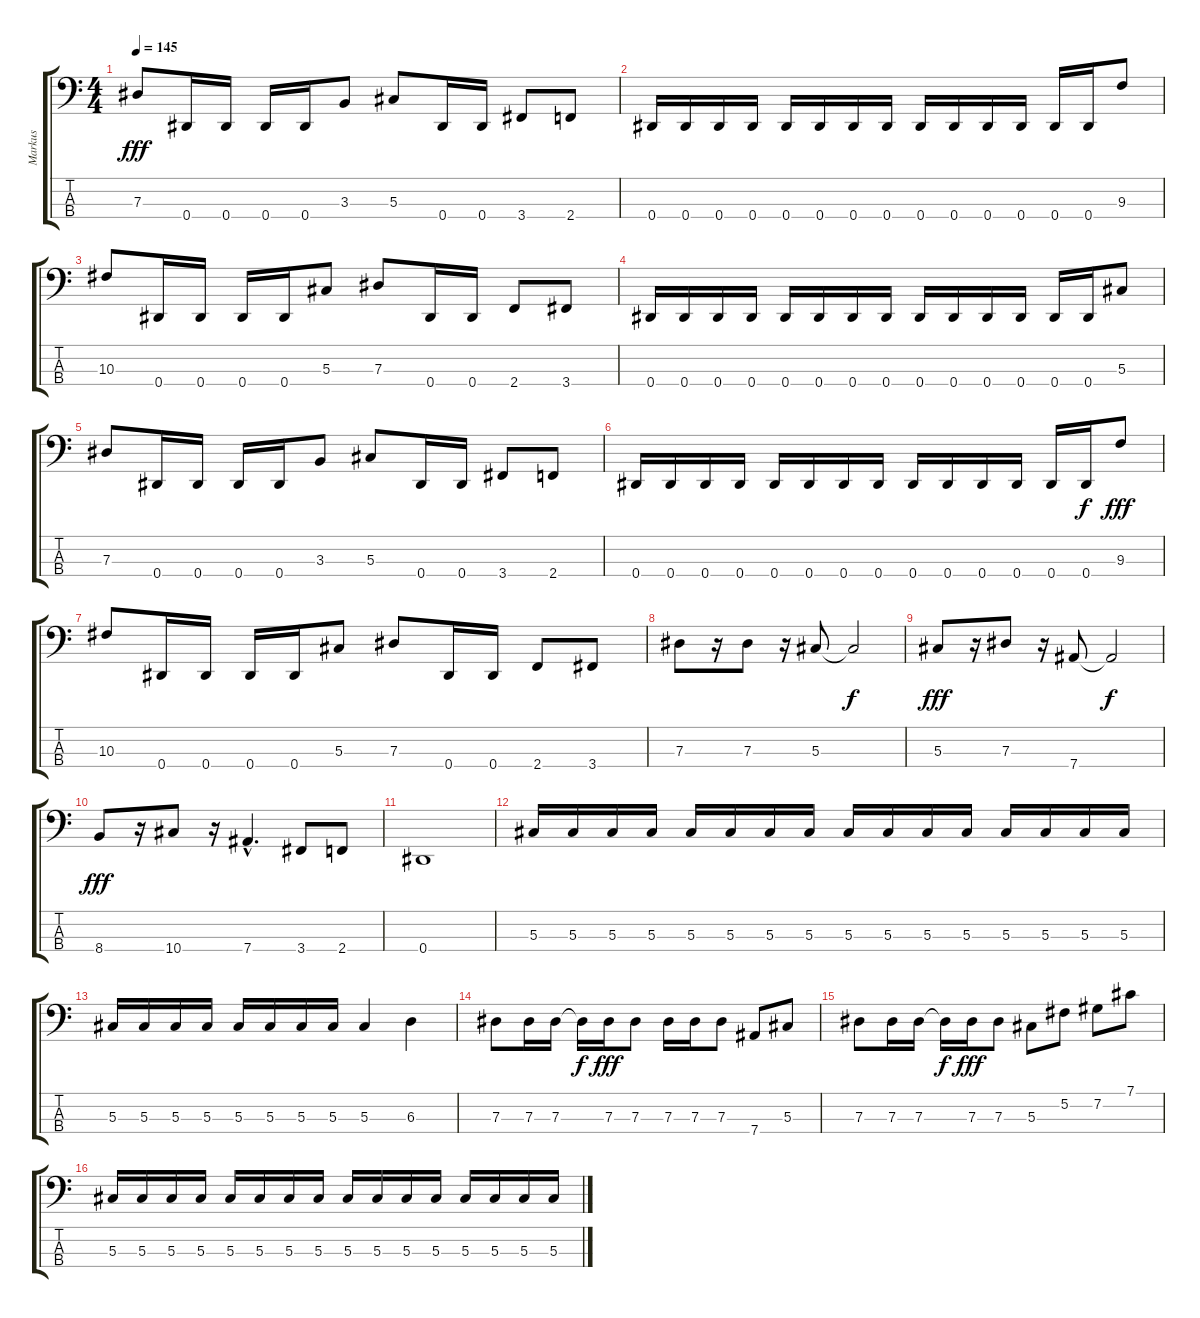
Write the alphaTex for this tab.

\track ("Markus" "Markus") {instrument electricbasspick}
\staff {score tabs}
\tuning (Gb2 Db2 Ab1 Eb1) {hide}
\ts (4 4)
\tempo 145
\clef f4
\ks c
7.3.8{dy fff} 0.4.16 0.4.16 0.4.16 0.4.16 3.3.8 5.3.8 0.4.16 0.4.16 3.4.8 2.4.8 |
0.4.16 0.4.16 0.4.16 0.4.16 0.4.16 0.4.16 0.4.16 0.4.16 0.4.16 0.4.16 0.4.16 0.4.16 0.4.16 0.4.16 9.3.8 |
10.3.8 0.4.16 0.4.16 0.4.16 0.4.16 5.3.8 7.3.8 0.4.16 0.4.16 2.4.8 3.4.8 |
0.4.16 0.4.16 0.4.16 0.4.16 0.4.16 0.4.16 0.4.16 0.4.16 0.4.16 0.4.16 0.4.16 0.4.16 0.4.16 0.4.16 5.3.8 |
7.3.8 0.4.16 0.4.16 0.4.16 0.4.16 3.3.8 5.3.8 0.4.16 0.4.16 3.4.8 2.4.8 |
0.4.16 0.4.16 0.4.16 0.4.16 0.4.16 0.4.16 0.4.16 0.4.16 0.4.16 0.4.16 0.4.16 0.4.16 0.4.16 0.4.16{dy f} 9.3.8{dy fff} |
10.3.8 0.4.16 0.4.16 0.4.16 0.4.16 5.3.8 7.3.8 0.4.16 0.4.16 2.4.8 3.4.8 |
7.3.8 r.16 7.3.8 r.16 5.3.8 5.3{t}.2{dy f} |
5.3.8{dy fff} r.16 7.3.8 r.16 7.4.8 7.4{t}.2{dy f} |
8.4.8{dy fff} r.16 10.4.8 r.16 7.4{hac}.4{d} 3.4.8 2.4.8 |
0.4.1 |
5.3.16 5.3.16 5.3.16 5.3.16 5.3.16 5.3.16 5.3.16 5.3.16 5.3.16 5.3.16 5.3.16 5.3.16 5.3.16 5.3.16 5.3.16 5.3.16 |
5.3.16 5.3.16 5.3.16 5.3.16 5.3.16 5.3.16 5.3.16 5.3.16 5.3.4 6.3.4 |
7.3.8 7.3.16 7.3.16 7.3{t}.16{dy f} 7.3.16{dy fff} 7.3.8 7.3.16 7.3.16 7.3.8 7.4.8 5.3.8 |
7.3.8 7.3.16 7.3.16 7.3{t}.16{dy f} 7.3.16{dy fff} 7.3.8 5.3.8 5.2.8 7.2.8 7.1.8 |
5.3.16 5.3.16 5.3.16 5.3.16 5.3.16 5.3.16 5.3.16 5.3.16 5.3.16 5.3.16 5.3.16 5.3.16 5.3.16 5.3.16 5.3.16 5.3.16
